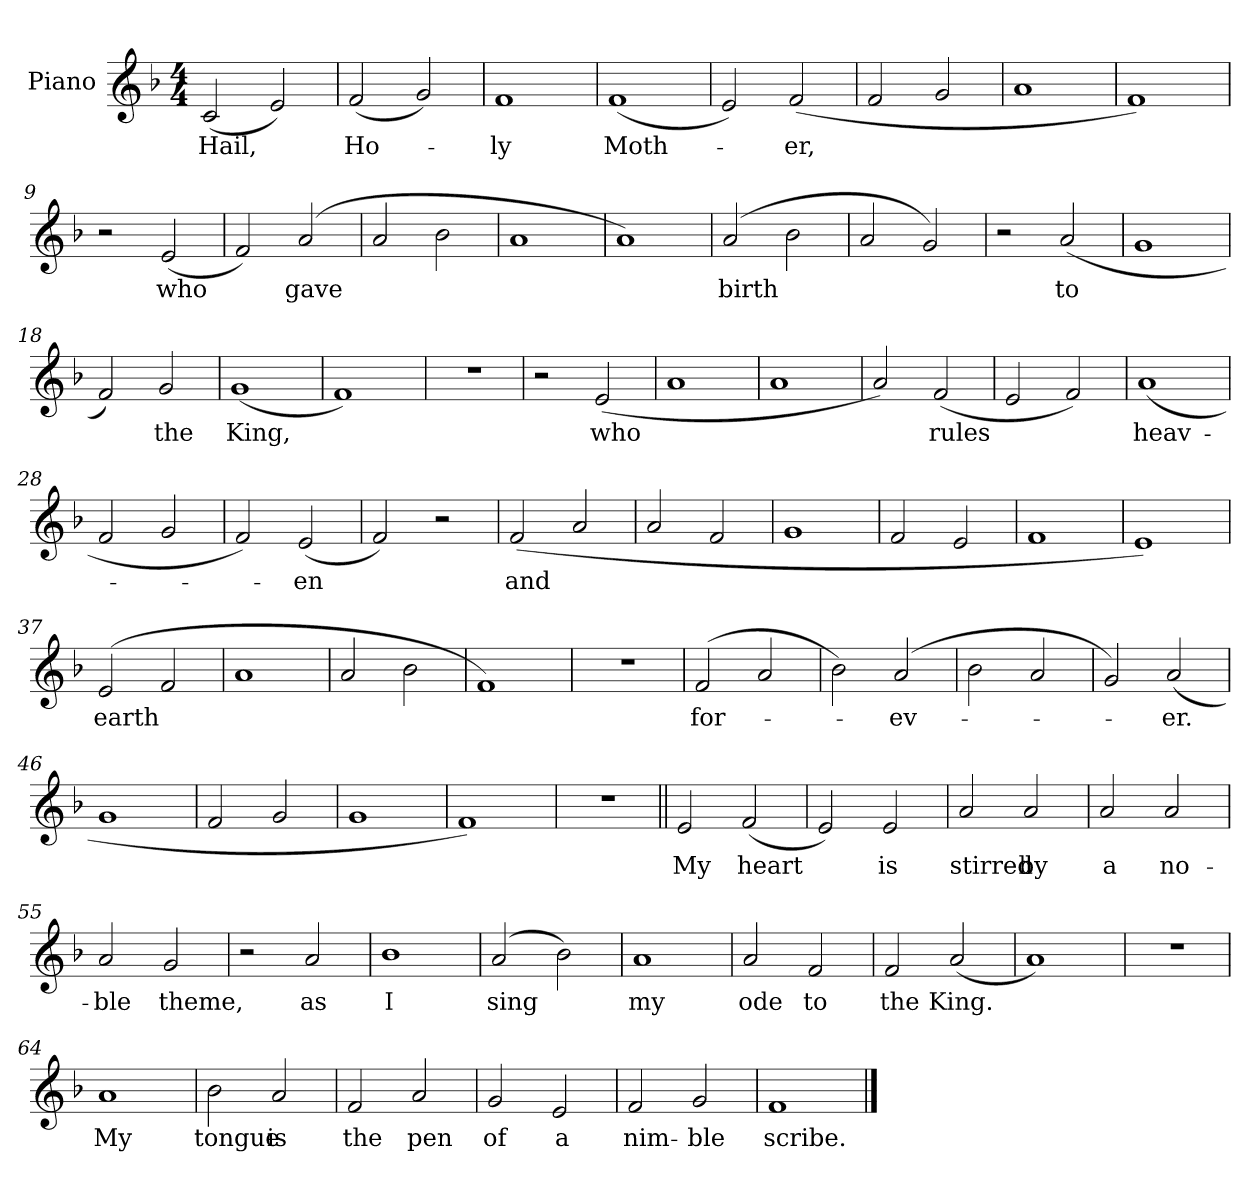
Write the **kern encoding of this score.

**kern	**text
*part1	*part1
*staff1	*staff1
*I"Piano	*
*I'Pno.	*
*clefG2	*
*k[b-]	*
*M4/4	*
=1	=1
!	!LO:LY:b
(>2c/	Hail,
2e/)	.
=2	=2
!	!LO:LY:b
(>2f/	Ho-
2g/)	.
=3	=3
!	!LO:LY:b
1f	-ly
=4	=4
!	!LO:LY:b
(1f	Moth-
=5	=5
2e/)	.
!	!LO:LY:b
(>2f/	-er,
=6	=6
2f/	.
2g/	.
=7	=7
1a	.
=8	=8
1f)	.
=9	=9
2r	.
!	!LO:LY:b
(>2e/	who
=10	=10
2f/)	.
!	!LO:LY:b
(>2a/	gave
!!LO:LB:g=z
=11	=11
2a/	.
2b-\	.
=12	=12
1a	.
=13	=13
1a)	.
=14	=14
!	!LO:LY:b
(2a/	birth
2b-\	.
=15	=15
2a/	.
2g/)	.
=16	=16
2r	.
!	!LO:LY:b
(2a/	to
=17	=17
1g	.
=18	=18
2f/)	.
!	!LO:LY:b
2g/	the
=19	=19
!	!LO:LY:b
(1g	King,
=20	=20
1f)	.
=21	=21
1r	.
!!LO:LB:g=z
=22	=22
2r	.
!	!LO:LY:b
(>2e/	who
=23	=23
1a	.
=24	=24
1a	.
=25	=25
2a/)	.
!	!LO:LY:b
(2f/	rules
=26	=26
2e/	.
2f/)	.
=27	=27
!	!LO:LY:b
(1a	heav-
=28	=28
2f/	.
2g/	.
=29	=29
2f/)	.
!	!LO:LY:b
(>2e/	-en
=30	=30
2f/)	.
2r	.
=31	=31
!	!LO:LY:b
(>2f/	and
2a/	.
!!LO:LB:g=z
=32	=32
2a/	.
2f/	.
=33	=33
1g	.
=34	=34
2f/	.
2e/	.
=35	=35
1f	.
=36	=36
1e)	.
=37	=37
!	!LO:LY:b
(>2e/	earth
2f/	.
=38	=38
1a	.
=39	=39
2a/	.
2b-\	.
=40	=40
1f)	.
=41	=41
1r	.
=42	=42
!	!LO:LY:b
(>2f/	for-
2a/	.
!!LO:LB:g=z
=43	=43
2b-\)	.
!	!LO:LY:b
(2a/	-ev-
=44	=44
2b-\	.
2a/	.
=45	=45
2g/)	.
!	!LO:LY:b
(2a/	-er.
=46	=46
1g	.
=47	=47
2f/	.
2g/	.
=48	=48
1g	.
=49	=49
1f)	.
=50	=50
1r	.
=51||	=51||
!	!LO:LY:b
2e/	My
!	!LO:LY:b
(2f/	heart
=52	=52
2e/)	.
!	!LO:LY:b
2e/	is
=53	=53
!	!LO:LY:b
2a/	stirred
!	!LO:LY:b
2a/	by
!!LO:LB:g=z
=54	=54
!	!LO:LY:b
2a/	a
!	!LO:LY:b
2a/	no-
=55	=55
!	!LO:LY:b
2a/	-ble
!	!LO:LY:b
2g/	theme,
=56	=56
2r	.
!	!LO:LY:b
2a/	as
=57	=57
!	!LO:LY:b
1b-	I
=58	=58
!	!LO:LY:b
(2a/	sing
2b-\)	.
=59	=59
!	!LO:LY:b
1a	my
=60	=60
!	!LO:LY:b
2a/	ode
!	!LO:LY:b
2f/	to
=61	=61
!	!LO:LY:b
2f/	the
!	!LO:LY:b
(>2a/	King.
=62	=62
1a)	.
=63	=63
1r	.
=64	=64
!	!LO:LY:b
1a	My
!!LO:LB:g=z
=65	=65
!	!LO:LY:b
2b-\	tongue
!	!LO:LY:b
2a/	is
=66	=66
!	!LO:LY:b
2f/	the
!	!LO:LY:b
2a/	pen
=67	=67
!	!LO:LY:b
2g/	of
!	!LO:LY:b
2e/	a
=68	=68
!	!LO:LY:b
2f/	nim-
!	!LO:LY:b
2g/	-ble
=69	=69
!	!LO:LY:b
1f	scribe.
==	==
*-	*-
